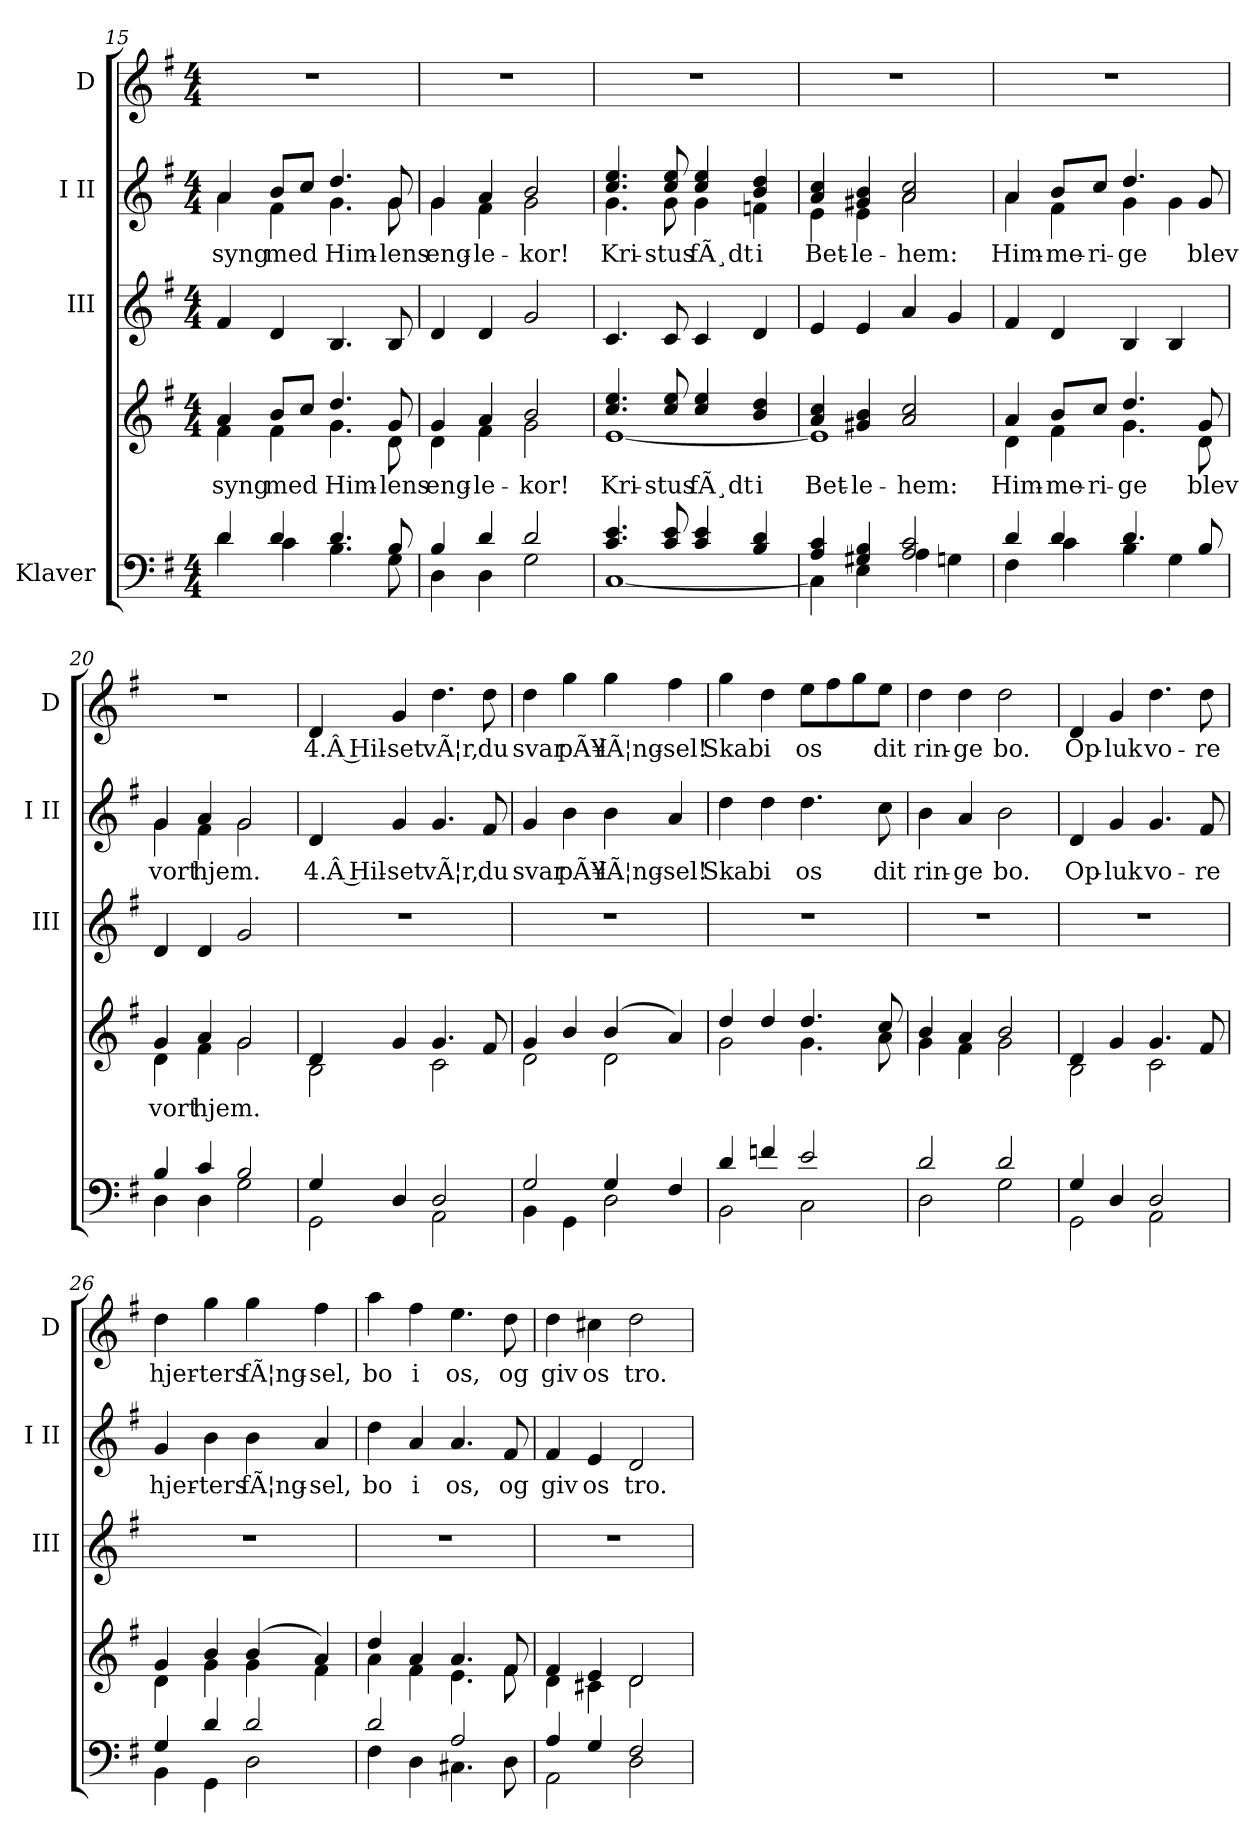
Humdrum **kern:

**kern	**kern	**text	**kern	**kern	**text	**kern	**text
*part4	*part4	*part4	*part3	*part2	*part2	*part1	*part1
*staff5	*staff4	*staff4	*staff3	*staff2	*staff2	*staff1	*staff1
*I"Klaver	*	*	*I"III	*I"I II	*	*I"D	*
*	*	*	*I'III	*I'I II	*	*I'D	*
*clefF4	*clefG2	*	*clefG2	*clefG2	*	*clefG2	*
*k[f#]	*k[f#]	*	*k[f#]	*k[f#]	*	*k[f#]	*
*M4/4	*M4/4	*	*M4/4	*M4/4	*	*M4/4	*
=15	=15	=15	=15	=15	=15	=15	=15
*^	*^	*	*	*^	*	*	*
4d/	4d\	4a/	4f#\	syng	4f#/	4a/	4a\	syng	1r	.
4d/	4c\	8b/L	4f#\	med	4d/	8b/L	4f#\	med	.	.
.	.	8cc/J	.	.	.	8cc/J	.	.	.	.
4.d/	4.B\	4.dd/	4.g\	Him-	4.B/	4.dd/	4.g\	Him-	.	.
8B/	8G\	8g/	8d\	-lens	8B/	8g/	8g\	-lens	.	.
=16	=16	=16	=16	=16	=16	=16	=16	=16	=16	=16
4B/	4D\	4g/	4d\	eng-	4d/	4g/	4g\	eng-	1r	.
4d/	4D\	4a/	4f#\	-le-	4d/	4a/	4f#\	-le-	.	.
2d/	2G\	2b/	2g\	-kor!	2g/	2b/	2g\	-kor!	.	.
=17	=17	=17	=17	=17	=17	=17	=17	=17	=17	=17
4.c/ 4.e/	[1C	4.cc/ 4.ee/	[1e	Kri-	4.c/	4.cc/ 4.ee/	4.g\	Kri-	1r	.
8c/ 8e/	.	8cc/ 8ee/	.	-stus	8c/	8cc/ 8ee/	8g\	-stus	.	.
4c/ 4e/	.	4cc/ 4ee/	.	fÃ¸dt	4c/	4cc/ 4ee/	4g\	fÃ¸dt	.	.
4B/ 4d/	.	4b/ 4dd/	.	i	4d/	4b/ 4dd/	4fn\	i	.	.
!!LO:LB:g=z
=18	=18	=18	=18	=18	=18	=18	=18	=18	=18	=18
4A/ 4c/	4C\]	4a/ 4cc/	1e]	Bet-	4e/	4a/ 4cc/	4e\	Bet-	1r	.
4G#X/ 4B/	4E\	4g#X/ 4b/	.	-le-	4e/	4g#X/ 4b/	4e\	-le-	.	.
2A/ 2c/	4A\	2a/ 2cc/	.	-hem:	4a/	2a/ 2cc/	2a\	-hem:	.	.
.	4Gn\	.	.	.	4g/	.	.	.	.	.
=19	=19	=19	=19	=19	=19	=19	=19	=19	=19	=19
4d/	4F#\	4a/	4d\	Him-	4f#/	4a/	4a\	Him-	1r	.
4d/	4c\	8b/L	4f#\	-me-	4d/	8b/L	4f#\	-me-	.	.
.	.	8cc/J	.	-ri-	.	8cc/J	.	-ri-	.	.
4.d/	4B\	4.dd/	4.g\	-ge	4B/	4.dd/	4g\	-ge	.	.
.	4G\	.	.	.	4B/	.	4g\	.	.	.
8B/	.	8g/	8d\	blev	.	8g/	.	blev	.	.
=20	=20	=20	=20	=20	=20	=20	=20	=20	=20	=20
4B/	4D\	4g/	4d\	vort	4d/	4g/	4g\	vort	1r	.
4c/	4D\	4a/	4f#\	hjem.	4d/	4a/	4f#\	hjem.	.	.
2B/	2G\	2g/	2g\	.	2g/	2g/	2g\	.	.	.
*	*	*	*	*	*	*v	*v	*	*	*
!!LO:PB:g=z
=21	=21	=21	=21	=21	=21	=21	=21	=21	=21
4G/	2GG\	4d/	2B\	.	1r	4d/	4.Â Hil-	4d/	4.Â Hil-
4D/	.	4g/	.	.	.	4g/	-set	4g/	-set
2D/	2AA\	4.g/	2c\	.	.	4.g/	vÃ¦r,	4.dd\	vÃ¦r,
.	.	8f#/	.	.	.	8f#/	du	8dd\	du
=22	=22	=22	=22	=22	=22	=22	=22	=22	=22
2G/	4BB\	4g/	2d\	.	1r	4g/	svar	4dd\	svar
.	4GG\	4b/	.	.	.	4b\	pÃ¥	4gg\	pÃ¥
4G/	2D\	(>4b/	2d\	.	.	4b\	lÃ¦ng-	4gg\	lÃ¦ng-
4F#/	.	4a/)	.	.	.	4a/	-sel!	4ff#\	-sel!
=23	=23	=23	=23	=23	=23	=23	=23	=23	=23
4d/	2BB\	4dd/	2g\	.	1r	4dd\	Skab	4gg\	Skab
4fn/	.	4dd/	.	.	.	4dd\	i	4dd\	i
2e/	2C\	4.dd/	4.g\	.	.	4.dd\	os	8ee\L	os
.	.	.	.	.	.	.	.	8ff#\	.
.	.	.	.	.	.	.	.	8gg\	.
.	.	8cc/	8a\	.	.	8cc\	dit	8ee\J	dit
=24	=24	=24	=24	=24	=24	=24	=24	=24	=24
2d/	2D\	4b/	4g\	.	1r	4b\	rin-	4dd\	rin-
.	.	4a/	4f#\	.	.	4a/	-ge	4dd\	-ge
2d/	2G\	2b/	2g\	.	.	2b\	bo.	2dd\	bo.
=25	=25	=25	=25	=25	=25	=25	=25	=25	=25
4G/	2GG\	4d/	2B\	.	1r	4d/	Op-	4d/	Op-
4D/	.	4g/	.	.	.	4g/	-luk	4g/	-luk
2D/	2AA\	4.g/	2c\	.	.	4.g/	vo-	4.dd\	vo-
.	.	8f#/	.	.	.	8f#/	-re	8dd\	-re
!!LO:LB:g=z
=26	=26	=26	=26	=26	=26	=26	=26	=26	=26
4G/	4BB\	4g/	4d\	.	1r	4g/	hjer-	4dd\	hjer-
4d/	4GG\	4b/	4g\	.	.	4b\	-ters	4gg\	-ters
2d/	2D\	(>4b/	4g\	.	.	4b\	fÃ¦ng-	4gg\	fÃ¦ng-
.	.	4a/)	4f#\	.	.	4a/	-sel,	4ff#\	-sel,
=27	=27	=27	=27	=27	=27	=27	=27	=27	=27
2d/	4F#\	4dd/	4a\	.	1r	4dd\	bo	4aa\	bo
.	4D\	4a/	4f#\	.	.	4a/	i	4ff#\	i
2A/	4.C#X\	4.a/	4.e\	.	.	4.a/	os,	4.ee\	os,
.	8D\	8f#/	8f#\	.	.	8f#/	og	8dd\	og
=28	=28	=28	=28	=28	=28	=28	=28	=28	=28
4A/	2AA\	4f#/	4d\	.	1r	4f#/	giv	4dd\	giv
4G/	.	4e/	4c#X\	.	.	4e/	os	4cc#X\	os
2F#/	2D\	2d/	2d\	.	.	2d/	tro.	2dd\	tro.
*v	*v	*	*	*	*	*	*	*	*
*	*v	*v	*	*	*	*	*	*
=	=	=	=	=	=	=	=
*-	*-	*-	*-	*-	*-	*-	*-
